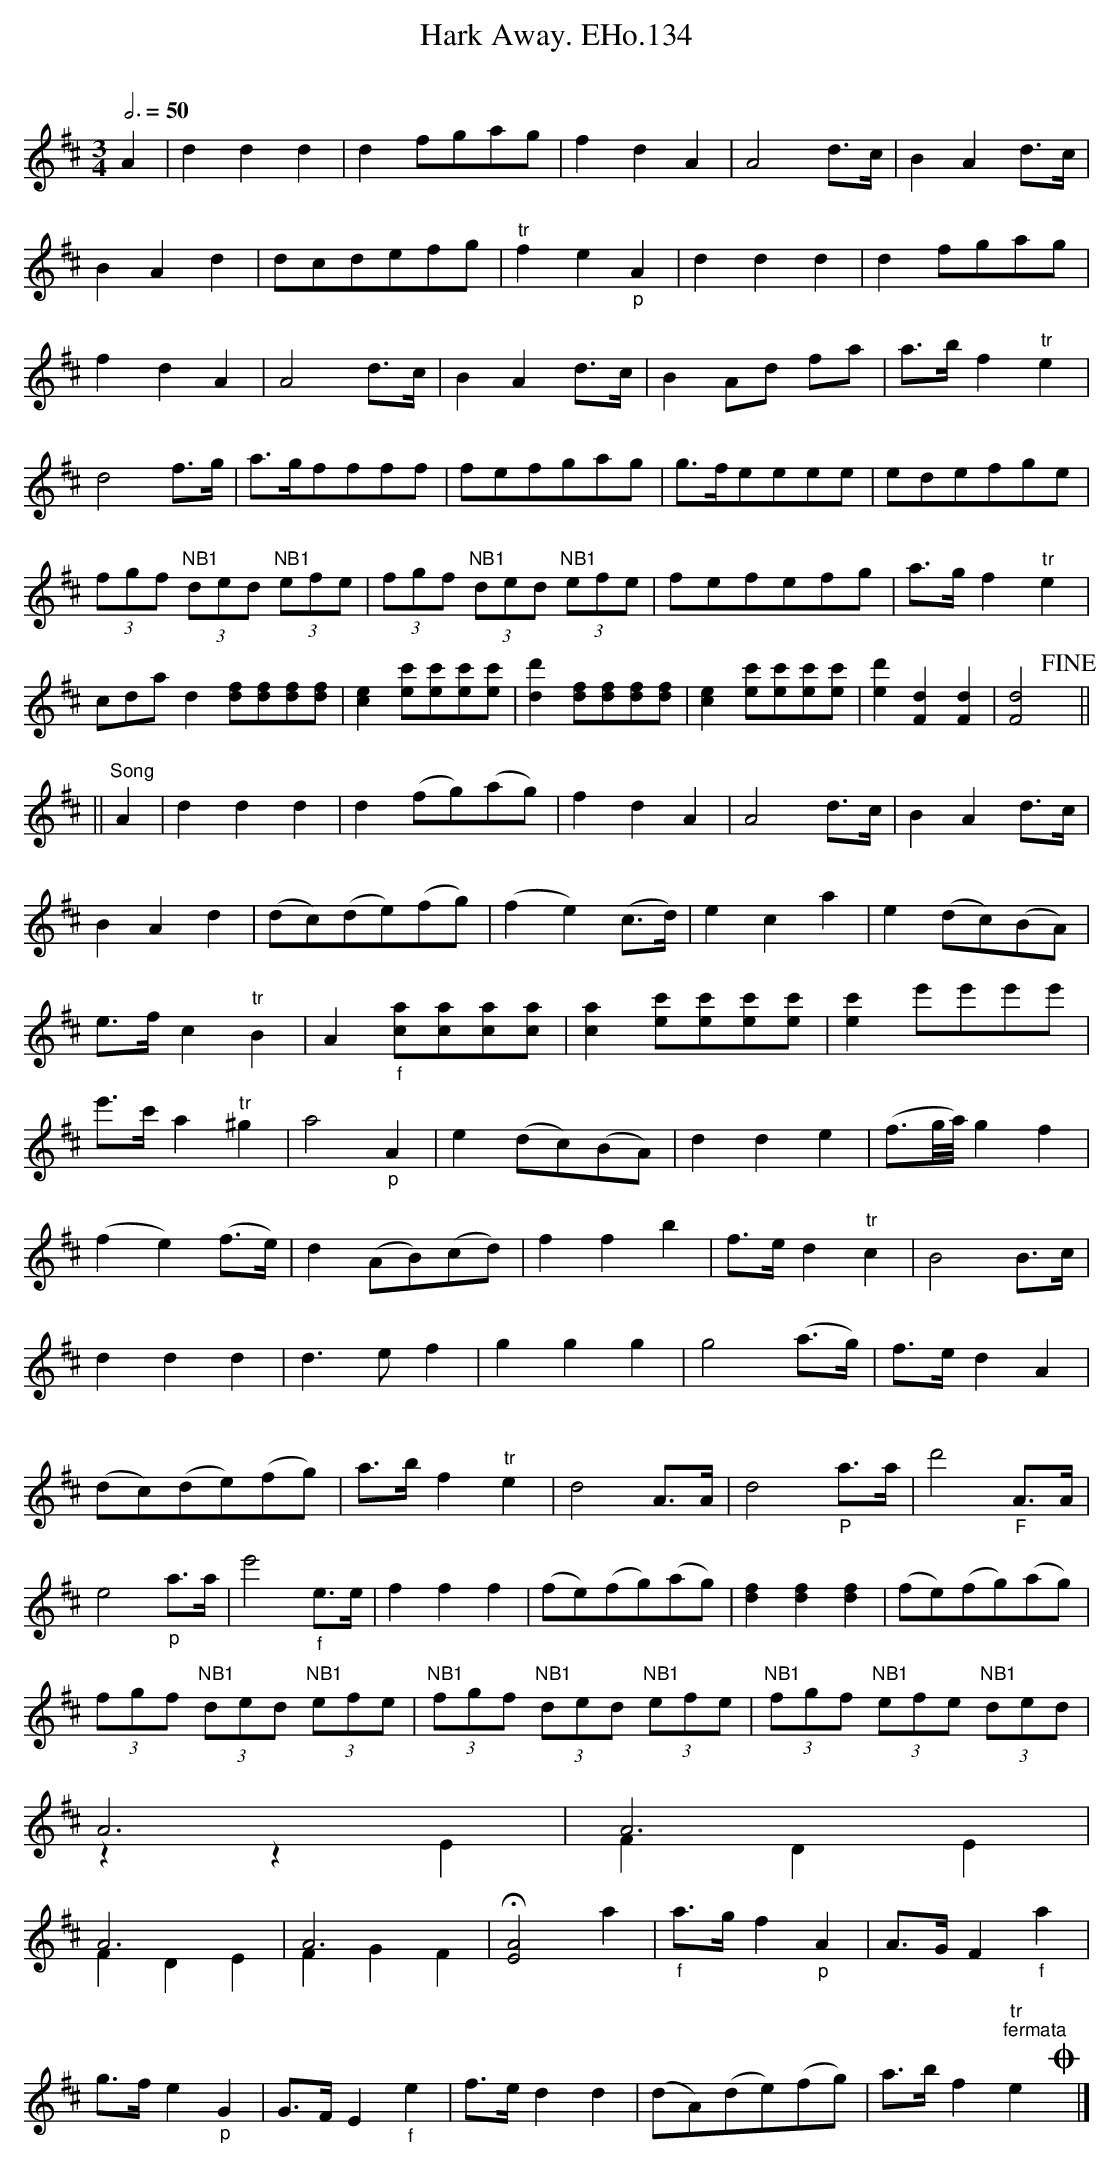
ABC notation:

X:1
T:Hark Away. EHo.134
M:3/4
L:1/8
Q:3/4=50
O:
K:D
A2 | d2d2d2 | d2fgag | f2d2A2 | A4 d>c | B2A2 d>c |
B2A2d2 | dcdefg | "tr"f2e2"_p"A2 | d2d2d2 | d2 fgag |
f2d2A2 | A4 d>c | B2A2 d>c | B2Ad fa | a>b f2"tr"e2 |
d4 f>g | a>gffff | fefgag | g>feeee | edefge |
(3fgf "NB1"(3ded "NB1"(3efe | (3fgf "NB1"(3ded "NB1"(3efe | fefefg | a>g f2"tr"e2 |
codad2[df][df][df][df] | [c2e2][ec'][ec'][ec'][ec'] | [d2d'2][df][df][df][df] | [c2e2][ec'][ec'][ec'][ec']\
| [e2d'2][F2d2][F2d2] | [F4d4]!fine!y ||
|| "^Song"A2 | d2d2d2 | d2(fg)(ag) | f2d2A2 | A4d>c | B2A2d>c |
B2A2d2 | (dc)(de)(fg) |(f2e2)(c>d) | e2c2a2 | e2(dc)(BA)|
e>fc2"tr"B2 | A2"_f"[ca][ca][ca][ca] | [c2a2][ec'][ec'][ec'][ec'] | [e2c'2]e'e'e'e' |
e'>c'a2"tr"^g2 | a4"_p"A2 | e2(dc)(BA) | d2d2e2 | (f3/2g//a//) g2f2 |
(f2e2)(f>e) | d2(AB)(cd) | f2f2b2 | f>ed2"tr"c2 | B4B>c |
d2d2d2 | d3ef2 | g2g2g2 | g4(a>g) | f>ed2A2 |
(dc)(de)(fg) | a>b f2"tr"e2 | d4A>A | d4"_P"a>a | d'4"_F"A>A |
e4"_p"a>a | e'4"_f"e>e | f2f2f2 |(fe)(fg)(ag) | [d2f2][d2f2][d2f2] | (fe)(fg)(ag) |
(3fgf "NB1"(3ded "NB1"(3efe |  "NB1"(3fgf "NB1"(3ded "NB1"(3efe | "NB1"(3fgf "NB1"(3efe "NB1"(3ded |
A6&z2z2E2 | A6&F2D2E2 |
A6&F2D2E2 | A6&F2G2F2 | !fermata![E4A4]a2 | "_f"a>gf2"_p"A2 | A>GF2"_f"a2 |
g>fe2"_p"G2 | G>FE2"_f"e2 | f>ed2d2 | (dA)(de)(fg) | a>bf2"tr""fermata"e2!coda!y|]
